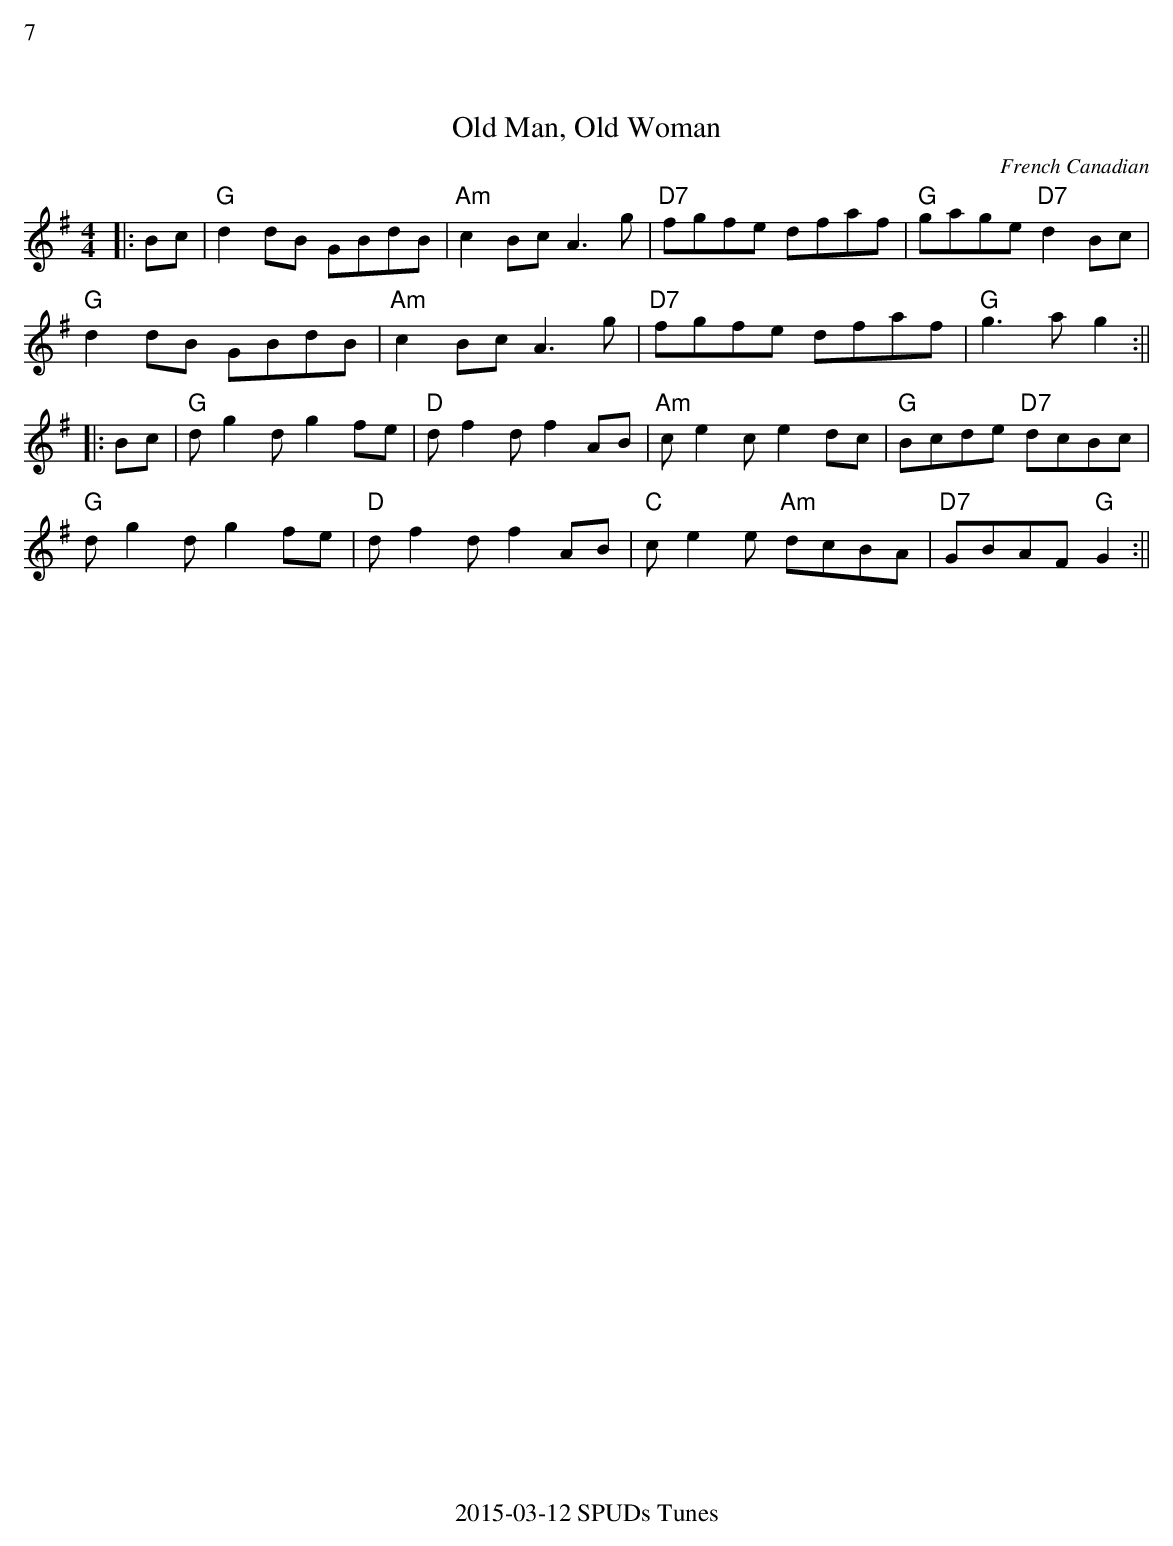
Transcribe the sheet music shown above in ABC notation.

X:1
%%text 7
T:Old Man, Old Woman
C:French Canadian
M:4/4
L:1/8
K:G
|: Bc | "G"d2dB GBdB | "Am"c2Bc A3g | "D7"fgfe dfaf | "G"gage "D7"d2Bc |
"G"d2dB GBdB | "Am"c2Bc A3g | "D7"fgfe dfaf | "G"g3a g2 :||
|: Bc | "G"dg2d g2fe | "D"df2d f2AB | "Am"ce2c e2dc | "G"Bcde "D7"dcBc |
"G"dg2d g2fe | "D"df2d f2AB | "C"ce2e "Am"dcBA | "D7"GBAF "G"G2 :||
